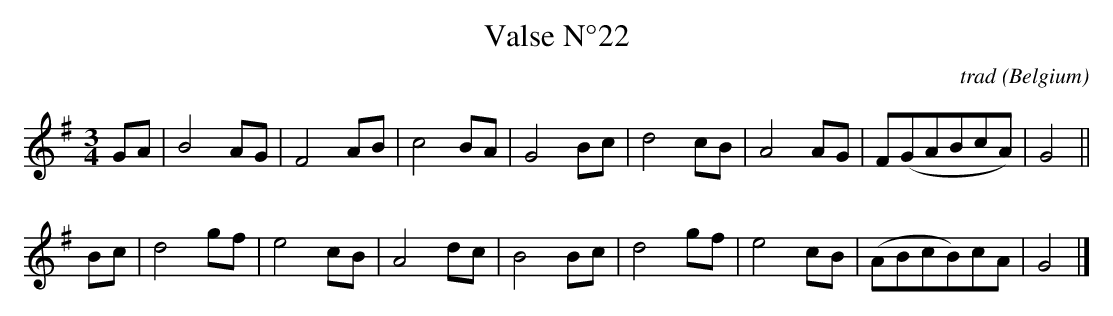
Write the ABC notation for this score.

X:1
T:Valse N°22
C:trad
O:Belgium
M:3/4
K:Gmaj
L:1/8
GA|B4AG|F4AB|c4BA|G4Bc|d4cB|A4AG|F(GABcA)|G4||
Bc|d4gf|e4cB|A4dc|B4Bc|d4gf|e4cB|(ABcB)cA|G4|]
